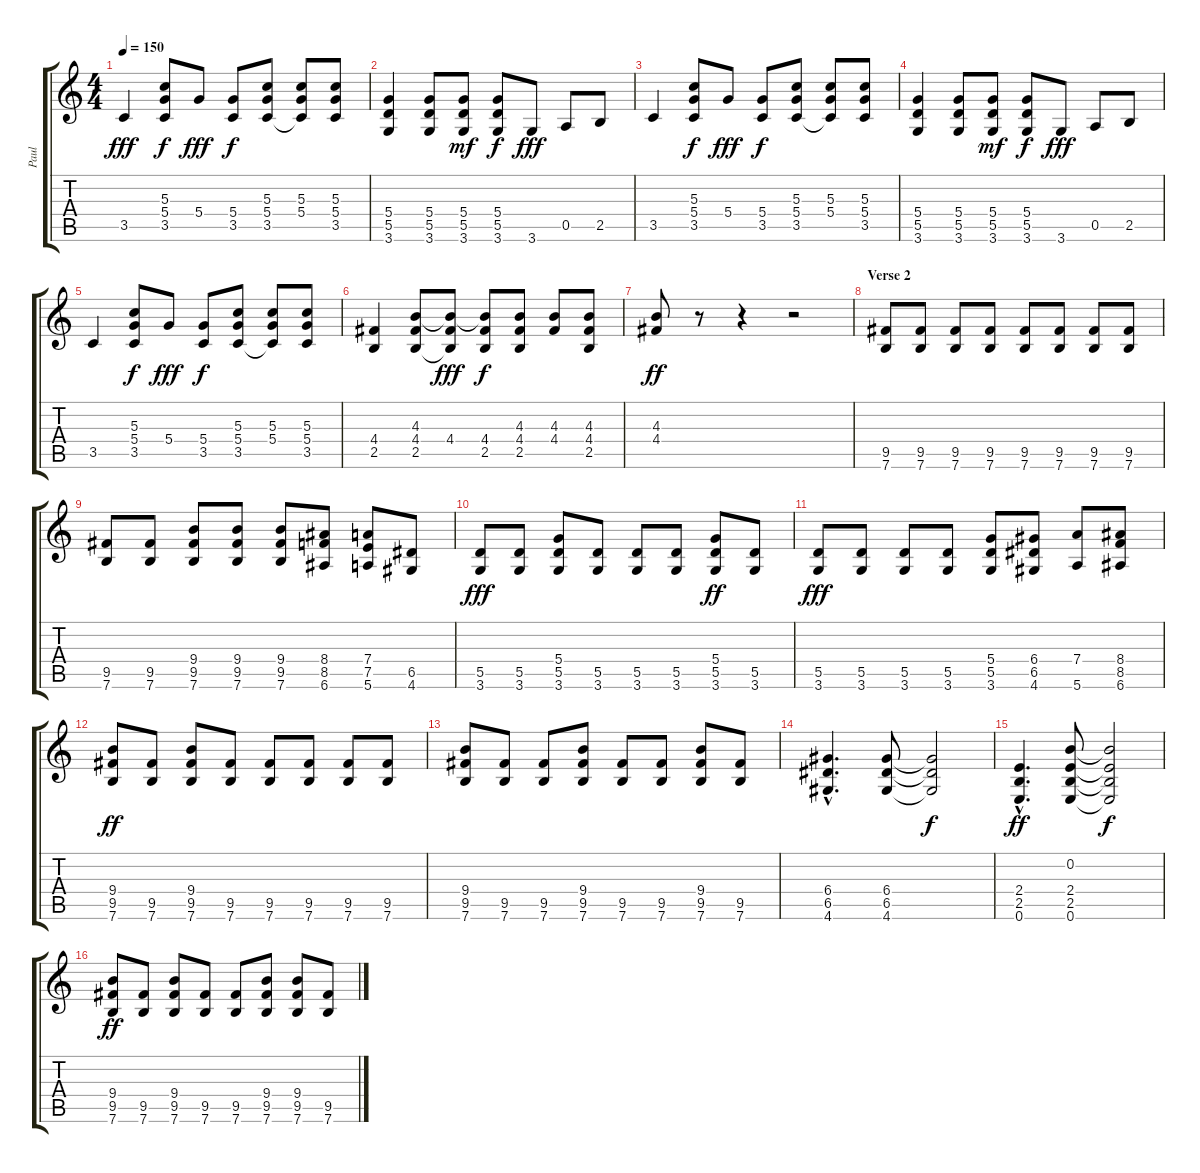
\track ("Paul" "Paul") {instrument overdrivenguitar}
\staff {score tabs}
\tuning (E4 B3 G3 D3 A2 E2) {hide}
\ts (4 4)
\tempo 150
\clef g2
\ks c
3.5.4{dy fff} (5.3 5.4 3.5).8{dy f} 5.4.8{dy fff} (5.4 3.5).8{dy f} (5.3 5.4 3.5).8 (5.3 5.4 3.5{t}).8 (5.3 5.4 3.5).8 |
(5.4 5.5 3.6).4 (5.4 5.5 3.6).8 (5.4 5.5 3.6).8{dy mf} (5.4 5.5 3.6).8{dy f} 3.6.8{dy fff} 0.5.8 2.5.8 |
3.5.4 (5.3 5.4 3.5).8{dy f} 5.4.8{dy fff} (5.4 3.5).8{dy f} (5.3 5.4 3.5).8 (5.3 5.4 3.5{t}).8 (5.3 5.4 3.5).8 |
(5.4 5.5 3.6).4 (5.4 5.5 3.6).8 (5.4 5.5 3.6).8{dy mf} (5.4 5.5 3.6).8{dy f} 3.6.8{dy fff} 0.5.8 2.5.8 |
3.5.4 (5.3 5.4 3.5).8{dy f} 5.4.8{dy fff} (5.4 3.5).8{dy f} (5.3 5.4 3.5).8 (5.3 5.4 3.5{t}).8 (5.3 5.4 3.5).8 |
(4.4 2.5).4 (4.3 4.4 2.5).8 (4.3{t} 4.4 2.5{t}).8{dy fff} (4.3{t} 4.4 2.5).8{dy f} (4.3 4.4 2.5).8 (4.3 4.4).8 (4.3 4.4 2.5).8 |
(4.3 4.4).8{dy ff} r.8 r.4 r.2 |
\section ("" "Verse 2")
(9.5 7.6).8 (9.5 7.6).8 (9.5 7.6).8 (9.5 7.6).8 (9.5 7.6).8 (9.5 7.6).8 (9.5 7.6).8 (9.5 7.6).8 |
(9.5 7.6).8 (9.5 7.6).8 (9.4 9.5 7.6).8 (9.4 9.5 7.6).8 (9.4 9.5 7.6).8 (8.4 8.5 6.6).8 (7.4 7.5 5.6).8 (6.5 4.6).8 |
(5.5 3.6).8{dy fff} (5.5 3.6).8 (5.4 5.5 3.6).8 (5.5 3.6).8 (5.5 3.6).8 (5.5 3.6).8 (5.4 5.5 3.6).8{dy ff} (5.5 3.6).8 |
(5.5 3.6).8{dy fff} (5.5 3.6).8 (5.5 3.6).8 (5.5 3.6).8 (5.4 5.5 3.6).8 (6.4 6.5 4.6).8 (7.4 5.6).8 (8.4 8.5 6.6).8 |
(9.4 9.5 7.6).8{dy ff} (9.5 7.6).8 (9.4 9.5 7.6).8 (9.5 7.6).8 (9.5 7.6).8 (9.5 7.6).8 (9.5 7.6).8 (9.5 7.6).8 |
(9.4 9.5 7.6).8 (9.5 7.6).8 (9.5 7.6).8 (9.4 9.5 7.6).8 (9.5 7.6).8 (9.5 7.6).8 (9.4 9.5 7.6).8 (9.5 7.6).8 |
(6.4{hac} 6.5{hac} 4.6{hac}).4{d} (6.4 6.5 4.6).8 (6.4{t} 6.5{t} 4.6{t}).2{dy f} |
(2.4{hac} 2.5{hac} 0.6{hac}).4{d dy ff} (0.2 2.4 2.5 0.6).8 (0.2{t} 2.4{t} 2.5{t} 0.6{t}).2{dy f} |
(9.4 9.5 7.6).8{dy ff} (9.5 7.6).8 (9.4 9.5 7.6).8 (9.5 7.6).8 (9.5 7.6).8 (9.4 9.5 7.6).8 (9.4 9.5 7.6).8 (9.5 7.6).8
